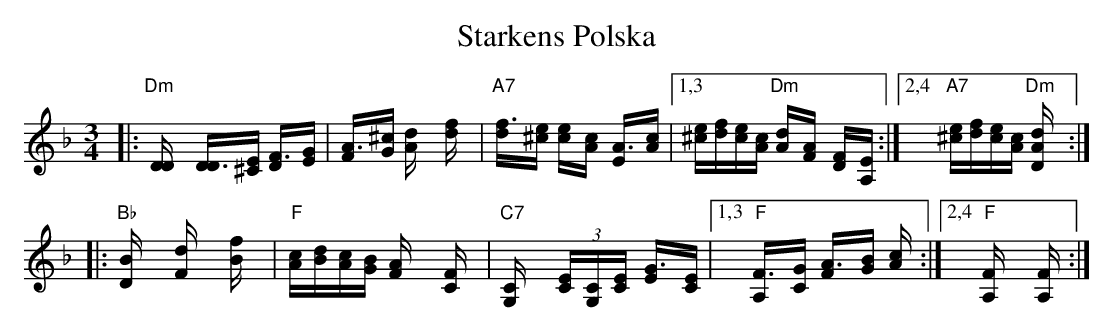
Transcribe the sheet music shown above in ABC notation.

X:1
T: Starkens Polska
M: 3/4
L: 1/16
K: Dm
|: "Dm"[D4D] [D3D][E^C] [F3D][GE] | [A3F][^cG] [d4A] [f4d] \
| "A7"[f3d][e^c] [e2c][c2A] [A3E][cA] |1,3 [e^c][fd][ec][cA] "Dm"[d2A][A2F] [F2D][E2A,] :|2,4 "A7"[e^c][fd][ec][cA] "Dm"[d4AD] :|
|: "Bb"[B4D] [d4F] [f4B] | "F"[cA][dB][cA][BG] [A4F] [F4C] \
| "C7"[C4G,] (3[E2C][C2G,][E2C] [G3E][EC] |1,3 "F"[F3A,][GC] [A3F][BG] [c4A] :|2,4 "F"[F4A,] [F4A,] :|
